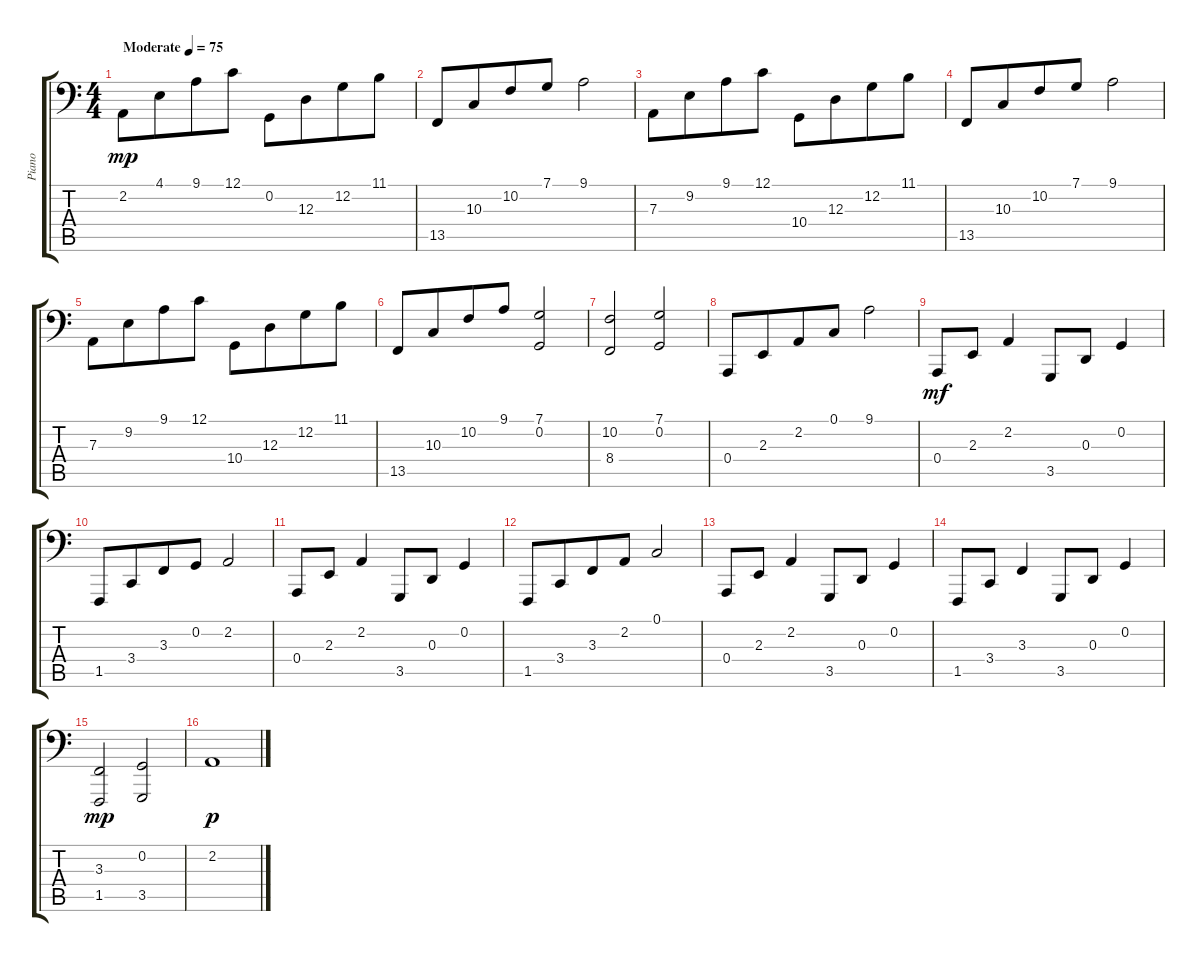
\track ("Piano" "Piano") {instrument acousticgrandpiano}
\staff {score tabs}
\tuning (C3 G2 D2 A1 E1 B0) {hide}
\ts (4 4)
\tempo (75 "Moderate")
\clef f4
\ks c
2.2.8{dy mp instrument acousticgrandpiano} 4.1.8{beam merge} 9.1.8 12.1.8 0.2.8 12.3.8{beam merge} 12.2.8 11.1.8 |
13.5.8 10.3.8{beam merge} 10.2.8 7.1.8 9.1.2 |
7.3.8 9.2.8{beam merge} 9.1.8 12.1.8 10.4.8 12.3.8{beam merge} 12.2.8 11.1.8 |
13.5.8 10.3.8{beam merge} 10.2.8 7.1.8 9.1.2 |
7.3.8 9.2.8{beam merge} 9.1.8 12.1.8 10.4.8 12.3.8{beam merge} 12.2.8 11.1.8 |
13.5.8 10.3.8{beam merge} 10.2.8 9.1.8 (7.1 0.2).2 |
(10.2 8.4).2 (7.1 0.2).2 |
\ks aminor
0.4.8 2.3.8{beam merge} 2.2.8 0.1.8 9.1.2 |
0.4.8{dy mf} 2.3.8 2.2.4 3.5.8 0.3.8 0.2.4 |
1.5.8 3.4.8{beam merge} 3.3.8 0.2.8 2.2.2 |
0.4.8 2.3.8 2.2.4 3.5.8 0.3.8 0.2.4 |
1.5.8 3.4.8{beam merge} 3.3.8 2.2.8 0.1.2 |
0.4.8 2.3.8 2.2.4 3.5.8 0.3.8 0.2.4 |
1.5.8 3.4.8 3.3.4 3.5.8 0.3.8 0.2.4 |
(3.3 1.5).2{dy mp} (0.2 3.5).2 |
2.2.1{dy p}
